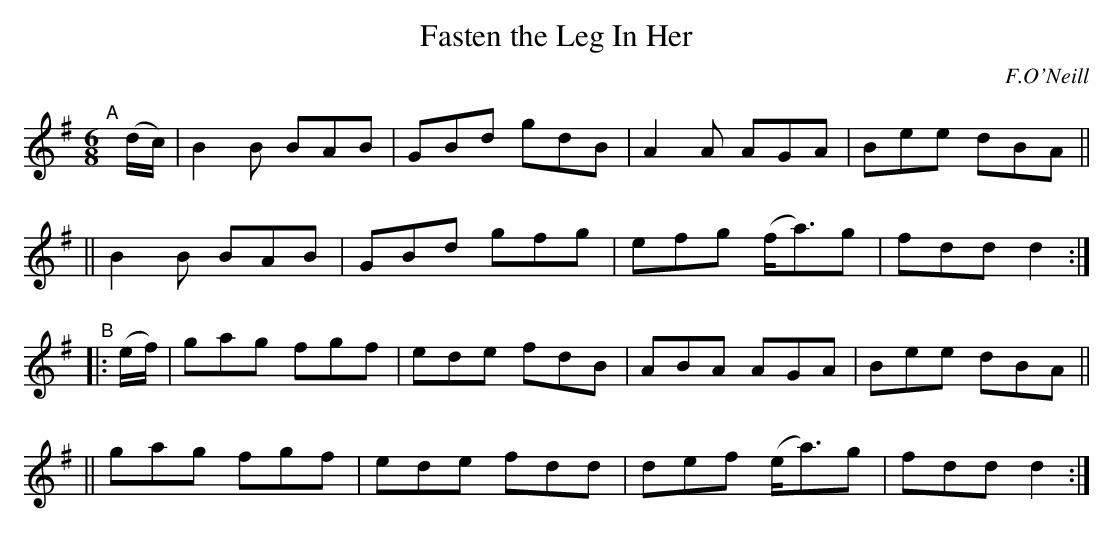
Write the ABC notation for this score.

X:1
T: Fasten the Leg In Her
O: F.O'Neill
M: 6/8
L: 1/8
K: G
"^A"[|] (d/c/) \
|  B2B BAB | GBd gdB | A2A AGA | Bee dBA ||
|| B2B BAB | GBd gfg | efg (f<a)g | fdd d2 :|
"^B"|: (e/f/) \
|  gag fgf | ede fdB | ABA AGA | Bee dBA ||
|| gag fgf | ede fdd | def (e<a)g | fdd d2 :|
